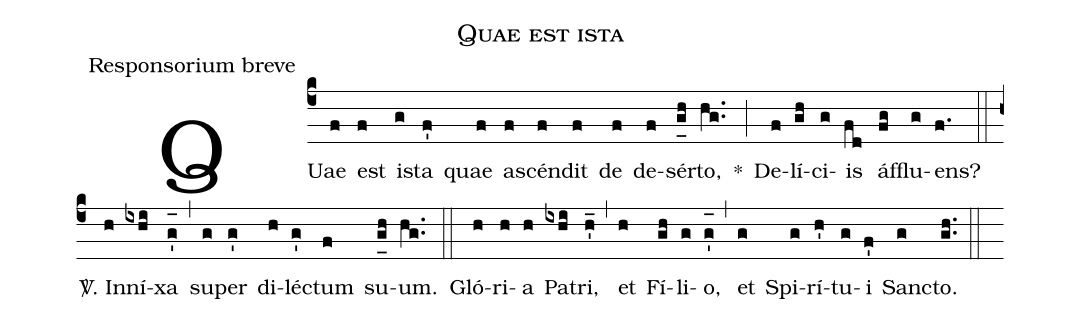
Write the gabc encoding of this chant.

name:Quae est ista;
office-part:Responsorium breve;
%%
(c4) QUae(f) est(f) i(g)sta(f') quae(f) a(f)scén(f)dit(f) de(f) de(f)sér(g_[uh:l]h)to,(hg..) *(;) De(f)lí(gh)ci(g)is(fd) áf(fg)flu(g)ens?(f.) (::)
<sp>V/</sp>. In(h)ní(ixhi)xa(g'_[oh:h]) (,) su(g)per(g') di(h)lé(g')ctum(f) su(g_[uh:l]h)um.(hg..) (::) Gló(h)ri(h)a(h) Pa(ixhi)tri,(h'_) (,) et(h) Fí(gh)li(g)o,(g'_[oh:h]) (,) et(g) Spi(g)rí(h')tu(g)i(f') San(g)cto.(gh..) (::)
